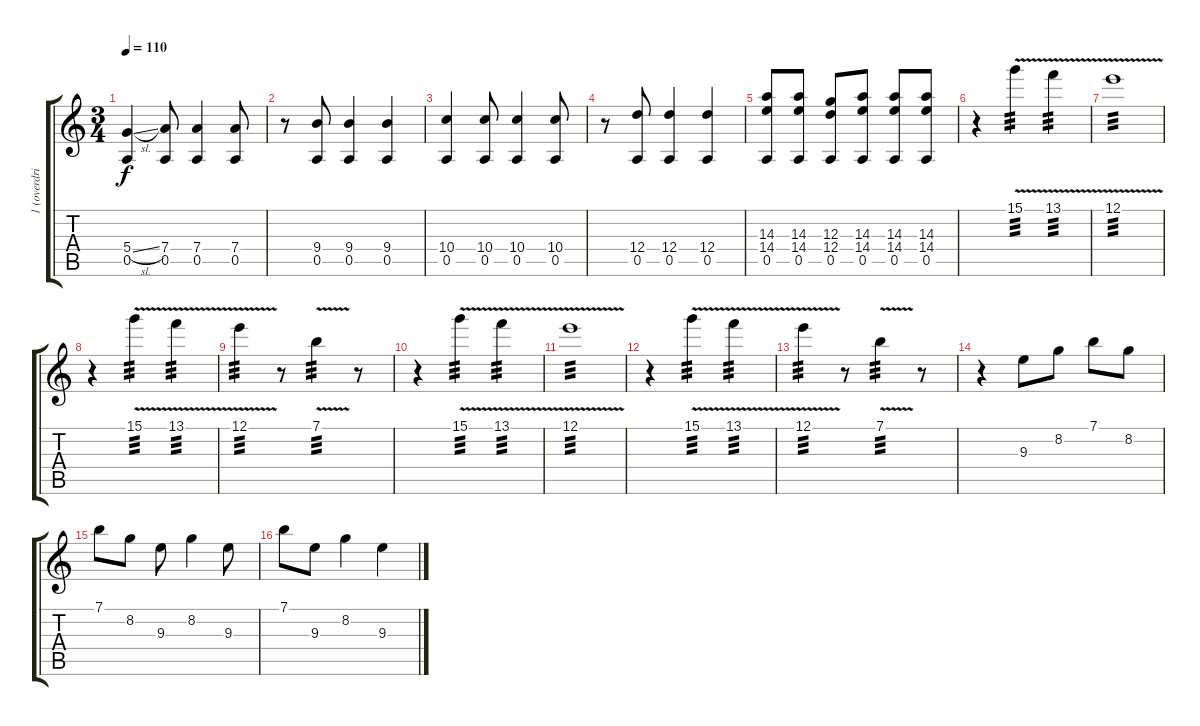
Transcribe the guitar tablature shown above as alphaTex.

\track ("1 (overdrive)" "1 (overdri") {instrument overdrivenguitar}
\staff {score tabs}
\tuning (E4 B3 G3 D3 A2 E2) {hide}
\ts (3 4)
\tempo 110
\clef g2
\ks c
(5.4{sl} 0.5).4{dy f} (7.4 0.5).8 (7.4 0.5).4 (7.4 0.5).8 |
r.8 (9.4 0.5).8 (9.4 0.5).4 (9.4 0.5).4 |
(10.4 0.5).4 (10.4 0.5).8 (10.4 0.5).4 (10.4 0.5).8 |
r.8 (12.4 0.5).8 (12.4 0.5).4 (12.4 0.5).4 |
(14.3 14.4 0.5).8 (14.3 14.4 0.5).8 (12.3 12.4 0.5).8 (14.3 14.4 0.5).8 (14.3 14.4 0.5).8 (14.3 14.4 0.5).8 |
r.4 15.1{v}.4{tp 3} 13.1{v}.4{tp 3} |
12.1{v}.1{tp 3} |
r.4 15.1{v}.4{tp 3} 13.1{v}.4{tp 3} |
12.1{v}.4{tp 3} r.8 7.1{v}.4{tp 3} r.8 |
r.4 15.1{v}.4{tp 3} 13.1{v}.4{tp 3} |
12.1{v}.1{tp 3} |
r.4 15.1{v}.4{tp 3} 13.1{v}.4{tp 3} |
12.1{v}.4{tp 3} r.8 7.1{v}.4{tp 3} r.8 |
r.4 9.3.8 8.2.8 7.1.8 8.2.8 |
7.1.8 8.2.8 9.3.8 8.2.4 9.3.8 |
7.1.8 9.3.8 8.2.4 9.3.4
